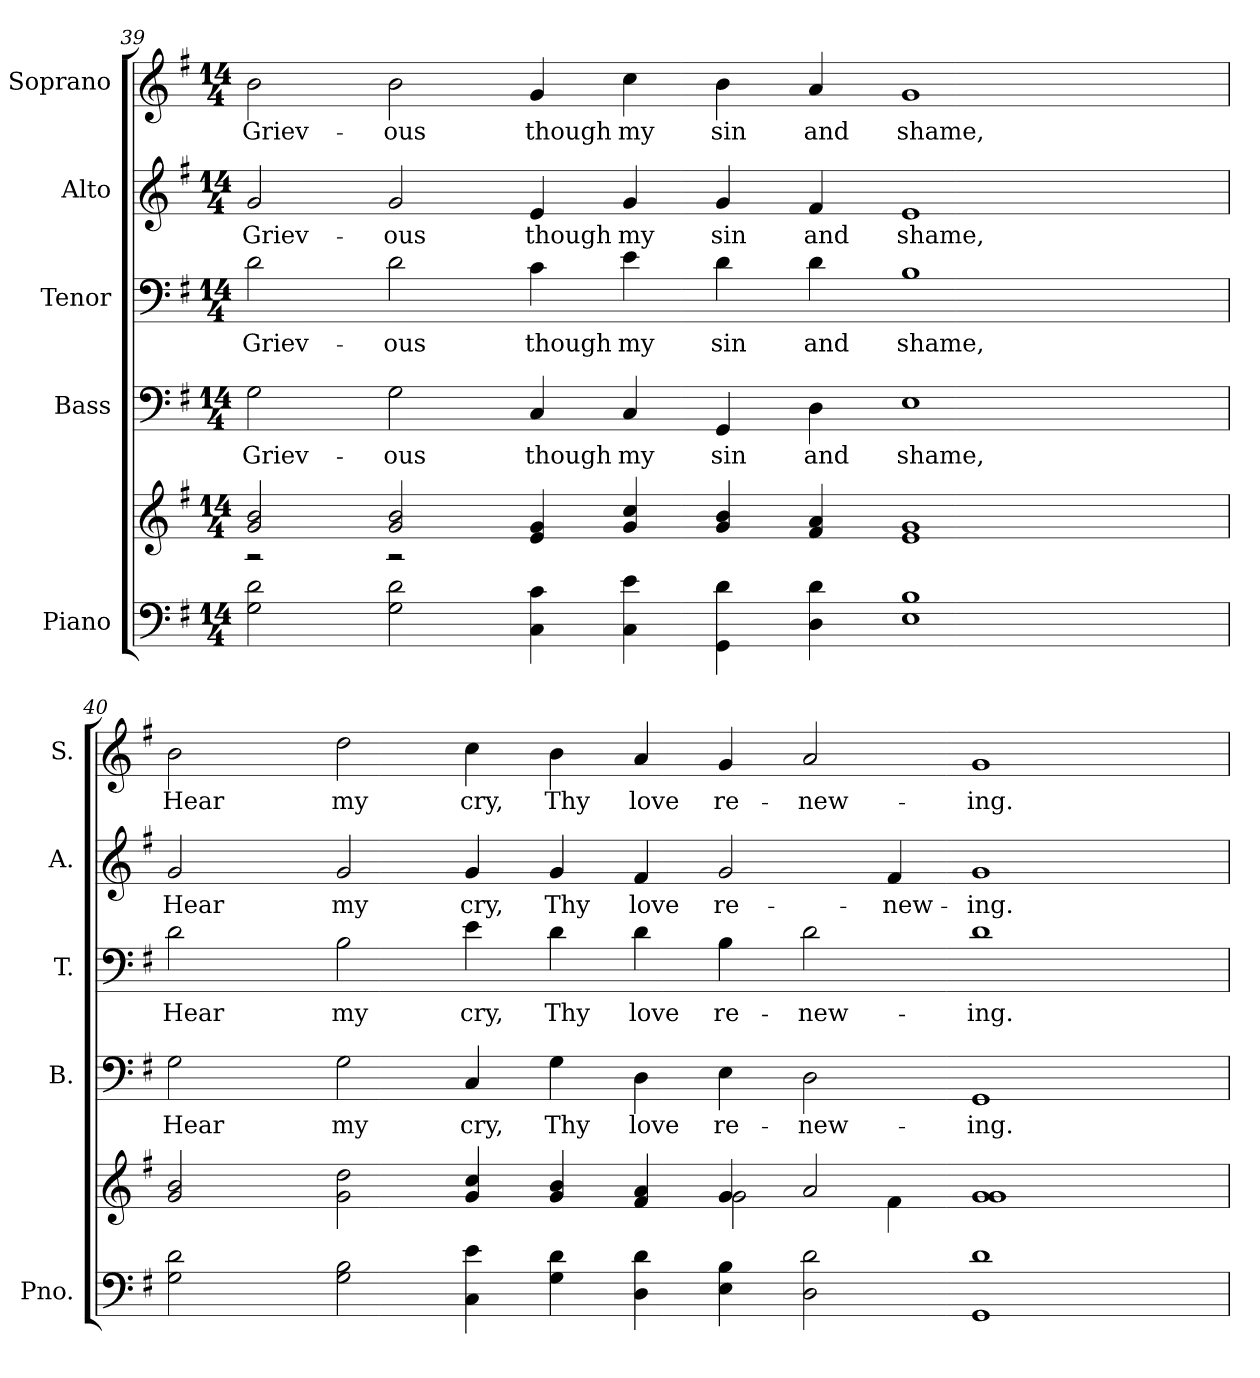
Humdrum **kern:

**kern	**kern	**kern	**text	**kern	**text	**kern	**text	**kern	**text
*part5	*part5	*part4	*part4	*part3	*part3	*part2	*part2	*part1	*part1
*staff6	*staff5	*staff4	*staff4	*staff3	*staff3	*staff2	*staff2	*staff1	*staff1
*I"Piano	*	*I"Bass	*	*I"Tenor	*	*I"Alto	*	*I"Soprano	*
*I'Pno.	*	*I'B.	*	*I'T.	*	*I'A.	*	*I'S.	*
!!LO:PB:g=z
*clefF4	*clefG2	*clefF4	*	*clefF4	*	*clefG2	*	*clefG2	*
*k[f#]	*k[f#]	*k[f#]	*	*k[f#]	*	*k[f#]	*	*k[f#]	*
*G:	*G:	*G:	*	*G:	*	*G:	*	*G:	*
*M14/4	*M14/4	*M14/4	*	*M14/4	*	*M14/4	*	*M14/4	*
=39	=39	=39	=39	=39	=39	=39	=39	=39	=39
*	*^	*	*	*	*	*	*	*	*
!	!	!	!	!LO:LY:b:color=#000000	!	!	!	!	!	!
!	!	!	!	!	!	!LO:LY:b:color=#000000	!	!	!	!
!	!	!	!	!	!	!	!	!LO:LY:b:color=#000000	!	!
!	!	!	!	!	!	!	!	!	!	!LO:LY:b:color=#000000
2Gi\ 2di	2gi/ 2bi	2r	2Gi\	Griev-	2di\	Griev-	2gi/	Griev-	2bi\	Griev-
!	!	!	!	!LO:LY:b:color=#000000	!	!	!	!	!	!
!	!	!	!	!	!	!LO:LY:b:color=#000000	!	!	!	!
!	!	!	!	!	!	!	!	!LO:LY:b:color=#000000	!	!
!	!	!	!	!	!	!	!	!	!	!LO:LY:b:color=#000000
2Gi\ 2di	2gi/ 2bi	2r	2Gi\	-ous	2di\	-ous	2gi/	-ous	2bi\	-ous
!	!	!	!	!LO:LY:b:color=#000000	!	!	!	!	!	!
!	!	!	!	!	!	!LO:LY:b:color=#000000	!	!	!	!
!	!	!	!	!	!	!	!	!LO:LY:b:color=#000000	!	!
!	!	!	!	!	!	!	!	!	!	!LO:LY:b:color=#000000
4Ci\ 4ci	4ei/ 4gi	1ryy	4Ci/	though	4ci\	though	4ei/	though	4gi/	though
!	!	!	!	!LO:LY:b:color=#000000	!	!	!	!	!	!
!	!	!	!	!	!	!LO:LY:b:color=#000000	!	!	!	!
!	!	!	!	!	!	!	!	!LO:LY:b:color=#000000	!	!
!	!	!	!	!	!	!	!	!	!	!LO:LY:b:color=#000000
4Ci\ 4ei	4gi/ 4cci	.	4Ci/	my	4ei\	my	4gi/	my	4cci\	my
!	!	!	!	!LO:LY:b:color=#000000	!	!	!	!	!	!
!	!	!	!	!	!	!LO:LY:b:color=#000000	!	!	!	!
!	!	!	!	!	!	!	!	!LO:LY:b:color=#000000	!	!
!	!	!	!	!	!	!	!	!	!	!LO:LY:b:color=#000000
4GGi\ 4di	4gi/ 4bi	.	4GGi/	sin	4di\	sin	4gi/	sin	4bi\	sin
!	!	!	!	!LO:LY:b:color=#000000	!	!	!	!	!	!
!	!	!	!	!	!	!LO:LY:b:color=#000000	!	!	!	!
!	!	!	!	!	!	!	!	!LO:LY:b:color=#000000	!	!
!	!	!	!	!	!	!	!	!	!	!LO:LY:b:color=#000000
4Di\ 4di	4f#i/ 4ai	.	4Di\	and	4di\	and	4f#i/	and	4ai/	and
!	!	!	!	!LO:LY:b:color=#000000	!	!	!	!	!	!
!	!	!	!	!	!	!LO:LY:b:color=#000000	!	!	!	!
!	!	!	!	!	!	!	!	!LO:LY:b:color=#000000	!	!
!	!	!	!	!	!	!	!	!	!	!LO:LY:b:color=#000000
1Ei 1Bi	1ei 1gi	2ryy	1Ei	shame,	1Bi	shame,	1ei	shame,	1gi	shame,
.	.	4ryy	.	.	.	.	.	.	.	.
.	.	4ryy	.	.	.	.	.	.	.	.
=40	=40	=40	=40	=40	=40	=40	=40	=40	=40	=40
!	!	!	!	!LO:LY:b:color=#000000	!	!	!	!	!	!
!	!	!	!	!	!	!LO:LY:b:color=#000000	!	!	!	!
!	!	!	!	!	!	!	!	!LO:LY:b:color=#000000	!	!
!	!	!	!	!	!	!	!	!	!	!LO:LY:b:color=#000000
2Gi\ 2di	2gi/ 2bi	4ryy	2Gi\	Hear	2di\	Hear	2gi/	Hear	2bi\	Hear
.	.	4ryy	.	.	.	.	.	.	.	.
!	!	!	!	!LO:LY:b:color=#000000	!	!	!	!	!	!
!	!	!	!	!	!	!LO:LY:b:color=#000000	!	!	!	!
!	!	!	!	!	!	!	!	!LO:LY:b:color=#000000	!	!
!	!	!	!	!	!	!	!	!	!	!LO:LY:b:color=#000000
2Gi\ 2Bi	2gi\ 2ddi	2ryy	2Gi\	my	2Bi\	my	2gi/	my	2ddi\	my
!	!	!	!	!LO:LY:b:color=#000000	!	!	!	!	!	!
!	!	!	!	!	!	!LO:LY:b:color=#000000	!	!	!	!
!	!	!	!	!	!	!	!	!LO:LY:b:color=#000000	!	!
!	!	!	!	!	!	!	!	!	!	!LO:LY:b:color=#000000
4Ci\ 4ei	4gi/ 4cci	2ryy	4Ci/	cry,	4ei\	cry,	4gi/	cry,	4cci\	cry,
!	!	!	!	!LO:LY:b:color=#000000	!	!	!	!	!	!
!	!	!	!	!	!	!LO:LY:b:color=#000000	!	!	!	!
!	!	!	!	!	!	!	!	!LO:LY:b:color=#000000	!	!
!	!	!	!	!	!	!	!	!	!	!LO:LY:b:color=#000000
4Gi\ 4di	4gi/ 4bi	.	4Gi\	Thy	4di\	Thy	4gi/	Thy	4bi\	Thy
!	!	!	!	!LO:LY:b:color=#000000	!	!	!	!	!	!
!	!	!	!	!	!	!LO:LY:b:color=#000000	!	!	!	!
!	!	!	!	!	!	!	!	!LO:LY:b:color=#000000	!	!
!	!	!	!	!	!	!	!	!	!	!LO:LY:b:color=#000000
4Di\ 4di	4f#i/ 4ai	4ryy	4Di\	love	4di\	love	4f#i/	love	4ai/	love
!	!	!	!	!LO:LY:b:color=#000000	!	!	!	!	!	!
!	!	!	!	!	!	!LO:LY:b:color=#000000	!	!	!	!
!	!	!	!	!	!	!	!	!LO:LY:b:color=#000000	!	!
!	!	!	!	!	!	!	!	!	!	!LO:LY:b:color=#000000
4Ei\ 4Bi	4gi/	2gi\	4Ei\	re-	4Bi\	re-	2gi/	re-	4gi/	re-
!	!	!	!	!LO:LY:b:color=#000000	!	!	!	!	!	!
!	!	!	!	!	!	!LO:LY:b:color=#000000	!	!	!	!
!	!	!	!	!	!	!	!	!	!	!LO:LY:b:color=#000000
2Di\ 2di	2ai/	.	2Di\	-new-	2di\	-new-	.	.	2ai/	-new-
!	!	!	!	!	!	!	!	!LO:LY:b:color=#000000	!	!
.	.	4f#i\	.	.	.	.	4f#i/	-new-	.	.
!	!	!	!	!LO:LY:b:color=#000000	!	!	!	!	!	!
!	!	!	!	!	!	!LO:LY:b:color=#000000	!	!	!	!
!	!	!	!	!	!	!	!	!LO:LY:b:color=#000000	!	!
!	!	!	!	!	!	!	!	!	!	!LO:LY:b:color=#000000
1GGi 1di	1gi 1gi	2ryy	1GGi	-ing.	1di	-ing.	1gi	-ing.	1gi	-ing.
.	.	2ryy	.	.	.	.	.	.	.	.
*	*v	*v	*	*	*	*	*	*	*	*
=	=	=	=	=	=	=	=	=	=
*-	*-	*-	*-	*-	*-	*-	*-	*-	*-
